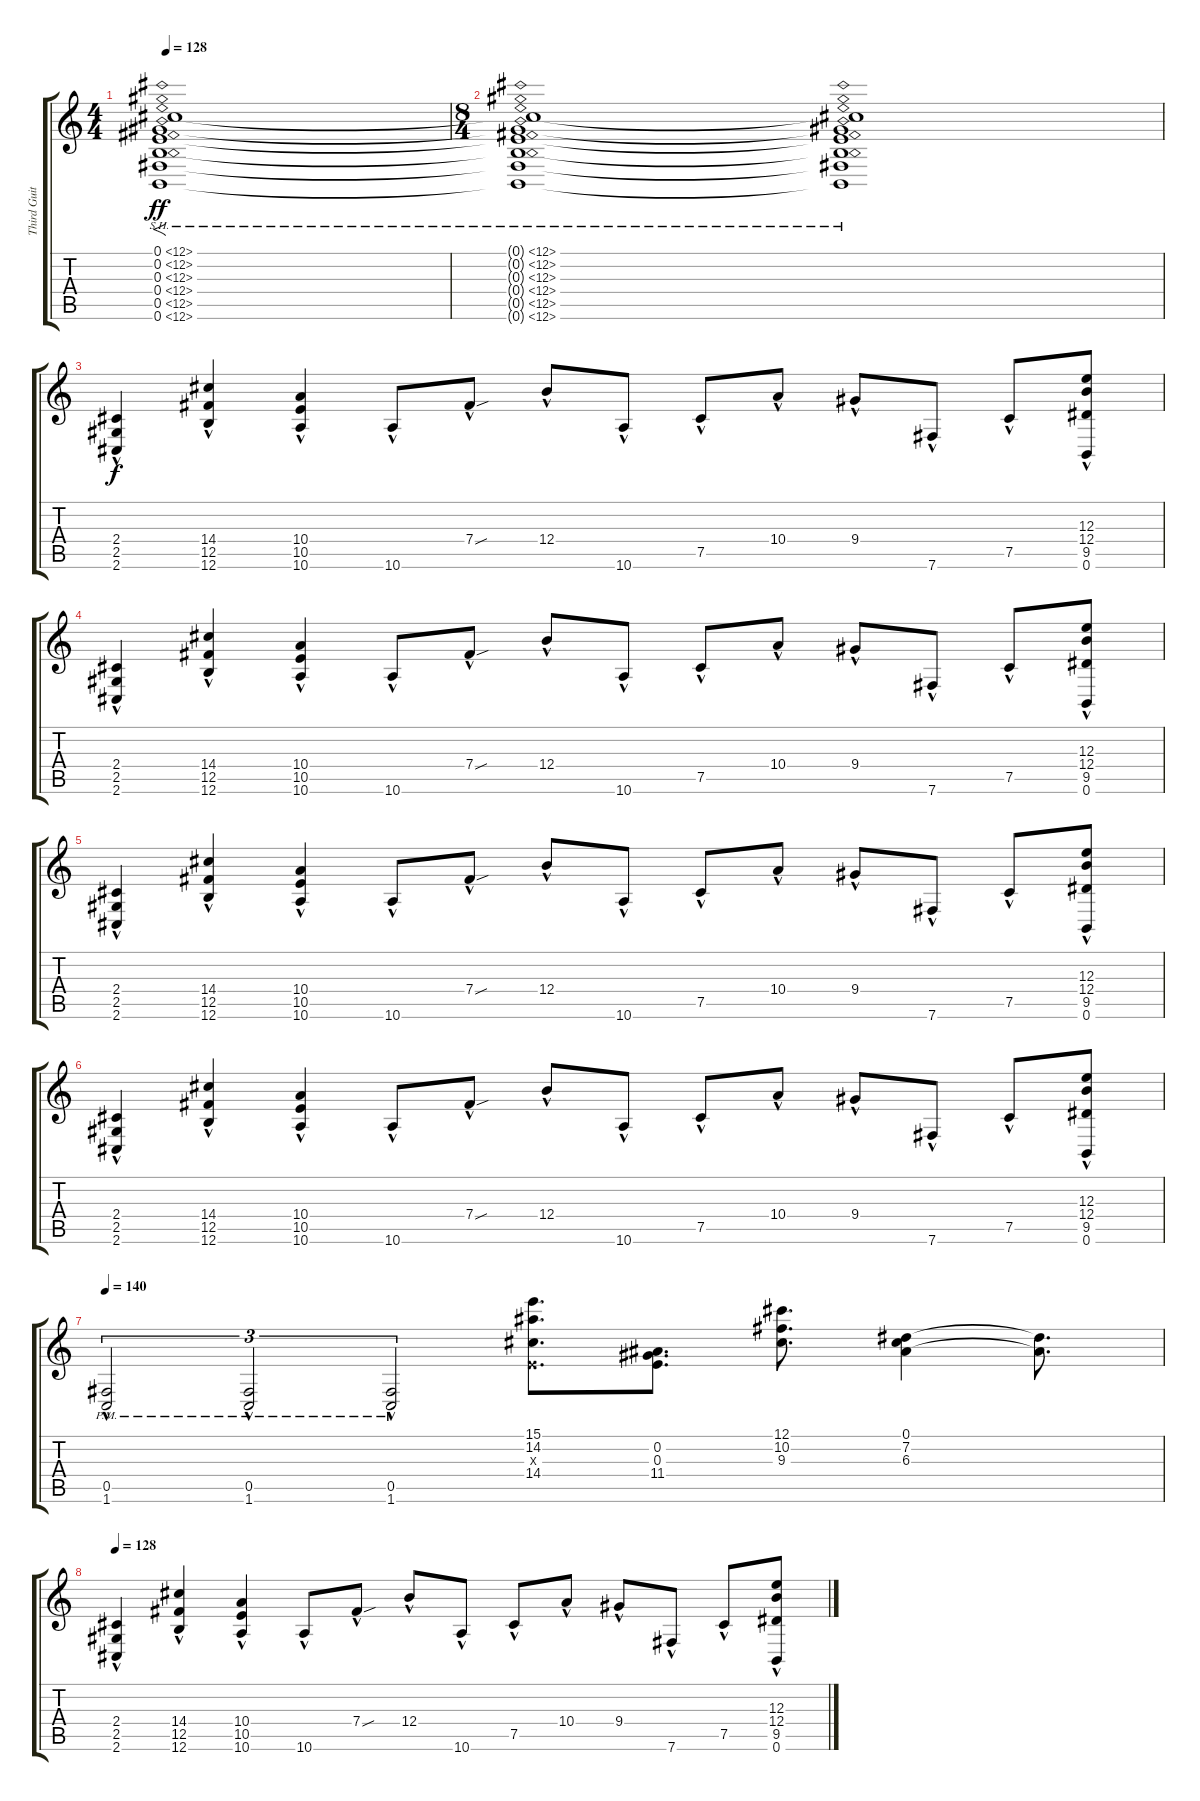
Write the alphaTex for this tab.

\track ("Third Guitar" "Third Guit") {instrument overdrivenguitar}
\staff {score tabs}
\tuning (Db4 Ab3 E3 B2 Gb2 B1) {hide}
\ts (4 4)
\tempo 128
\clef g2
\ks c
(0.1{sh 12} 0.2{sh 12} 0.3{sh 12} 0.4{sh 12} 0.5{sh 12} 0.6{sh 12}).1{f dy ff} |
\ts (8 4)
(0.1{sh 12 t} 0.2{sh 12 t} 0.3{sh 12 t} 0.4{sh 12 t} 0.5{sh 12 t} 0.6{sh 12 t}).1 (0.1{sh 12 t} 0.2{sh 12 t} 0.3{sh 12 t} 0.4{sh 12 t} 0.5{sh 12 t} 0.6{sh 12 t}).1 |
(2.4{hac} 2.5{hac} 2.6{hac}).4{dy f} (14.4{hac} 12.5{hac} 12.6{hac}).4 (10.4{hac} 10.5{hac} 10.6{hac}).4 10.6{hac}.8 7.4{sou hac}.8 12.4{hac}.8 10.6{hac}.8 7.5{hac}.8 10.4{hac}.8 9.4{hac}.8 7.6{hac}.8 7.5{hac}.8 (12.3{hac} 12.4{hac} 9.5{hac} 0.6{hac}).8 |
(2.4{hac} 2.5{hac} 2.6{hac}).4 (14.4{hac} 12.5{hac} 12.6{hac}).4 (10.4{hac} 10.5{hac} 10.6{hac}).4 10.6{hac}.8 7.4{sou hac}.8 12.4{hac}.8 10.6{hac}.8 7.5{hac}.8 10.4{hac}.8 9.4{hac}.8 7.6{hac}.8 7.5{hac}.8 (12.3{hac} 12.4{hac} 9.5{hac} 0.6{hac}).8 |
(2.4{hac} 2.5{hac} 2.6{hac}).4 (14.4{hac} 12.5{hac} 12.6{hac}).4 (10.4{hac} 10.5{hac} 10.6{hac}).4 10.6{hac}.8 7.4{sou hac}.8 12.4{hac}.8 10.6{hac}.8 7.5{hac}.8 10.4{hac}.8 9.4{hac}.8 7.6{hac}.8 7.5{hac}.8 (12.3{hac} 12.4{hac} 9.5{hac} 0.6{hac}).8 |
(2.4{hac} 2.5{hac} 2.6{hac}).4 (14.4{hac} 12.5{hac} 12.6{hac}).4 (10.4{hac} 10.5{hac} 10.6{hac}).4 10.6{hac}.8 7.4{sou hac}.8 12.4{hac}.8 10.6{hac}.8 7.5{hac}.8 10.4{hac}.8 9.4{hac}.8 7.6{hac}.8 7.5{hac}.8 (12.3{hac} 12.4{hac} 9.5{hac} 0.6{hac}).8 |
\tempo 140
(0.5{hac pm} 1.6{hac pm}).2{tu (3 2)} (0.5{hac pm} 1.6{hac pm}).2{tu (3 2)} (0.5{hac pm} 1.6{hac pm}).2{tu (3 2)} (15.1 14.2 0.3{x} 14.4).8{d} (0.2 0.3 11.4).8{d} (12.1 10.2 9.3).8{d} (0.1 7.2 6.3).4 (7.2{t} 6.3{t}).8{d} |
\tempo 128
(2.4{hac} 2.5{hac} 2.6{hac}).4 (14.4{hac} 12.5{hac} 12.6{hac}).4 (10.4{hac} 10.5{hac} 10.6{hac}).4 10.6{hac}.8 7.4{sou hac}.8 12.4{hac}.8 10.6{hac}.8 7.5{hac}.8 10.4{hac}.8 9.4{hac}.8 7.6{hac}.8 7.5{hac}.8 (12.3{hac} 12.4{hac} 9.5{hac} 0.6{hac}).8
